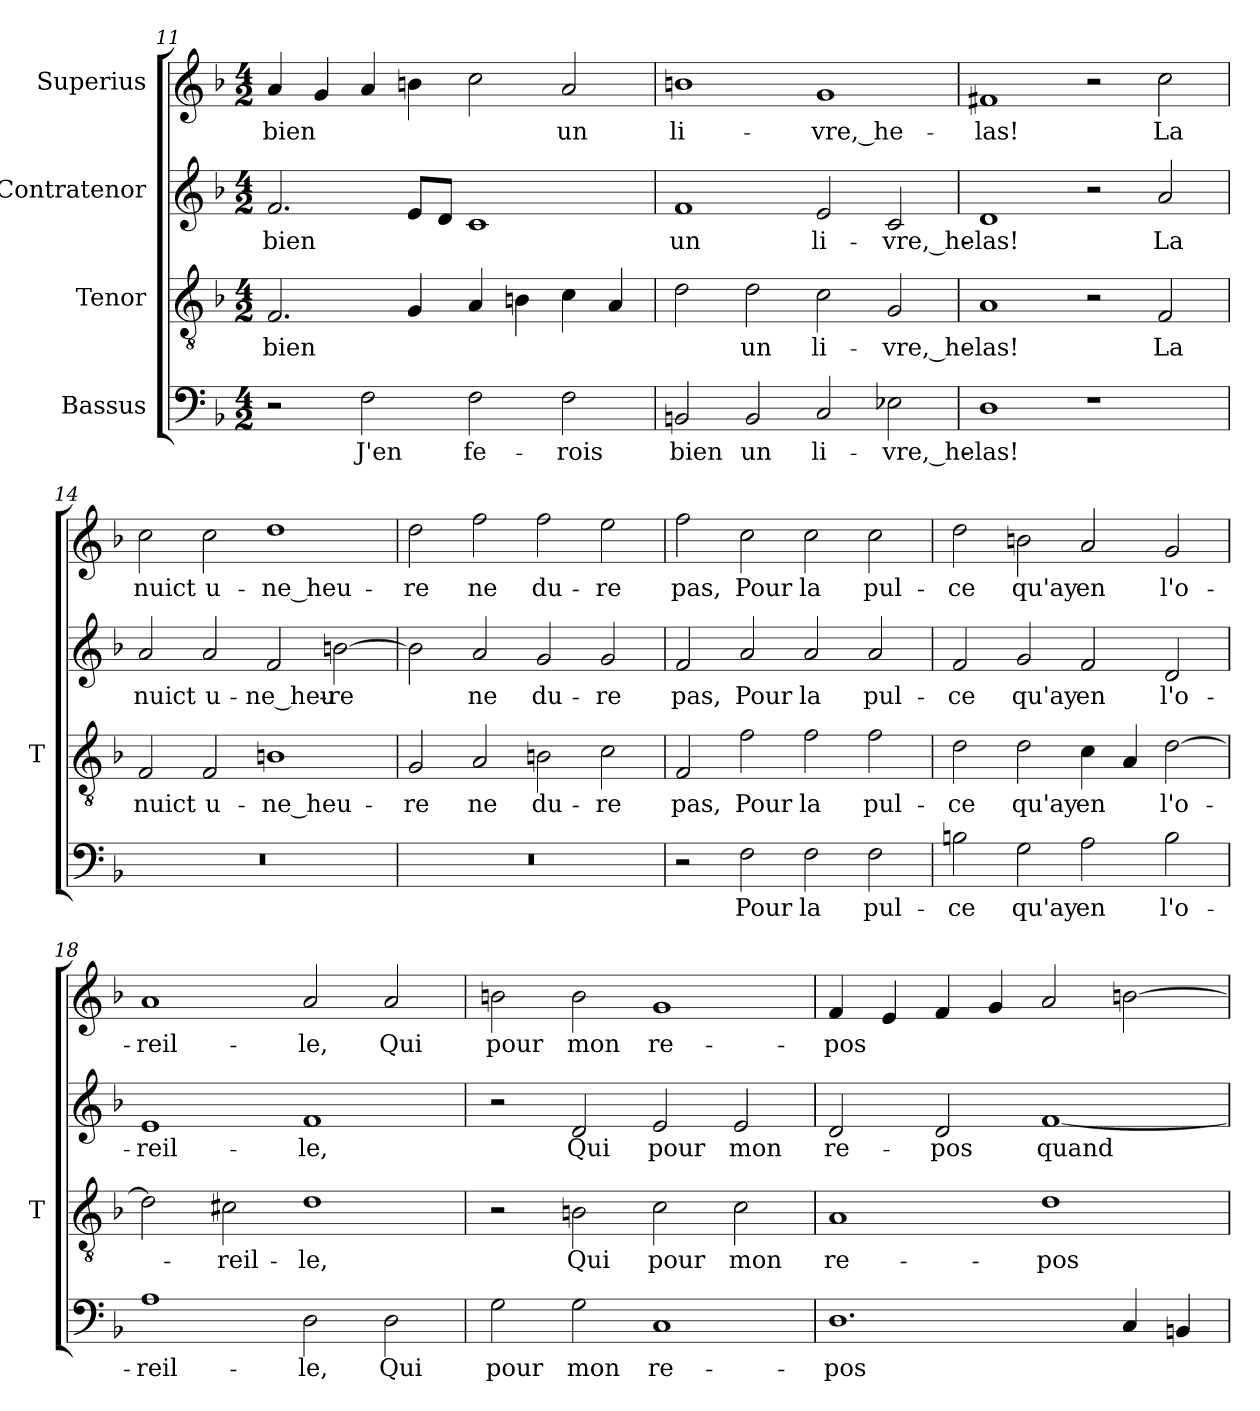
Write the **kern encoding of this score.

**kern	**text	**kern	**text	**kern	**text	**kern	**text
*part4	*part4	*part3	*part3	*part2	*part2	*part1	*part1
*staff4	*staff4	*staff3	*staff3	*staff2	*staff2	*staff1	*staff1
*I"Bassus	*	*I"Tenor	*	*I"Contratenor	*	*I"Superius	*
*	*	*I'T	*	*	*	*	*
*clefF4	*	*clefGv2	*	*clefG2	*	*clefG2	*
*k[b-]	*	*k[b-]	*	*k[b-]	*	*k[b-]	*
*M4/2	*	*M4/2	*	*M4/2	*	*M4/2	*
=11	=11	=11	=11	=11	=11	=11	=11
2r	.	2.F	-bien	2.f	-bien	4a	-bien
.	.	.	.	.	.	4g	.
2F	-J'en	.	.	.	.	4a	.
.	.	4G	.	8eL	.	4b	.
.	.	.	.	8dJ	.	.	.
2F	fe-	4A	.	1c	.	2cc	.
.	.	4B	.	.	.	.	.
2F	-rois	4c	.	.	.	2a	-un
.	.	4A	.	.	.	.	.
=12	=12	=12	=12	=12	=12	=12	=12
2BB	-bien	2d	.	1f	-un	1b	li-
2BB	-un	2d	-un	.	.	.	.
2C	li-	2c	li-	2e	li-	1g	vre,_he-
2E-X	vre,_he-	2G	vre,_he-	2c	vre,_he-	.	.
=13	=13	=13	=13	=13	=13	=13	=13
1D	-las!	1A	-las!	1d	-las!	1f#X	-las!
1r	.	2r	.	2r	.	2r	.
.	.	2F	-La	2a	-La	2cc	-La
=14	=14	=14	=14	=14	=14	=14	=14
0r	.	2F	-nuict	2a	-nuict	2cc	-nuict
.	.	2F	u-	2a	u-	2cc	u-
.	.	1B	ne_heu-	2f	ne_heu-	1dd	ne_heu-
.	.	.	.	[2bn	-re	.	.
=15	=15	=15	=15	=15	=15	=15	=15
0r	.	2G	-re	2b]	.	2dd	-re
.	.	2A	-ne	2a	-ne	2ff	-ne
.	.	2B	du-	2g	du-	2ff	du-
.	.	2c	-re	2g	-re	2ee	-re
=16	=16	=16	=16	=16	=16	=16	=16
2r	.	2F	-pas,	2f	-pas,	2ff	-pas,
2F	-Pour	2f	-Pour	2a	-Pour	2cc	-Pour
2F	-la	2f	-la	2a	-la	2cc	-la
2F	pul-	2f	pul-	2a	pul-	2cc	pul-
=17	=17	=17	=17	=17	=17	=17	=17
2B	-ce	2d	-ce	2f	-ce	2dd	-ce
2G	-qu'ay	2d	-qu'ay	2g	-qu'ay	2b	-qu'ay
2A	-en	4c	-en	2f	-en	2a	-en
.	.	4A	.	.	.	.	.
2B	l'o-	[2d	l'o-	2d	l'o-	2g	l'o-
=18	=18	=18	=18	=18	=18	=18	=18
1A	reil-	2d]	.	1e	reil-	1a	reil-
.	.	2c#X	reil-	.	.	.	.
2D	-le,	1d	-le,	1f	-le,	2a	-le,
2D	-Qui	.	.	.	.	2a	-Qui
=19	=19	=19	=19	=19	=19	=19	=19
2G	-pour	2r	.	2r	.	2b	-pour
2G	-mon	2B	-Qui	2d	-Qui	2b	-mon
1C	re-	2c	-pour	2e	-pour	1g	re-
.	.	2c	-mon	2e	-mon	.	.
=20	=20	=20	=20	=20	=20	=20	=20
1.D	-pos	1A	re-	2d	re-	4f	-pos
.	.	.	.	.	.	4e	.
.	.	.	.	2d	-pos	4f	.
.	.	.	.	.	.	4g	.
.	.	1d	-pos	[1f	-quand	2a	.
4C	.	.	.	.	.	[2b	.
4BB	.	.	.	.	.	.	.
=	=	=	=	=	=	=	=
*-	*-	*-	*-	*-	*-	*-	*-
